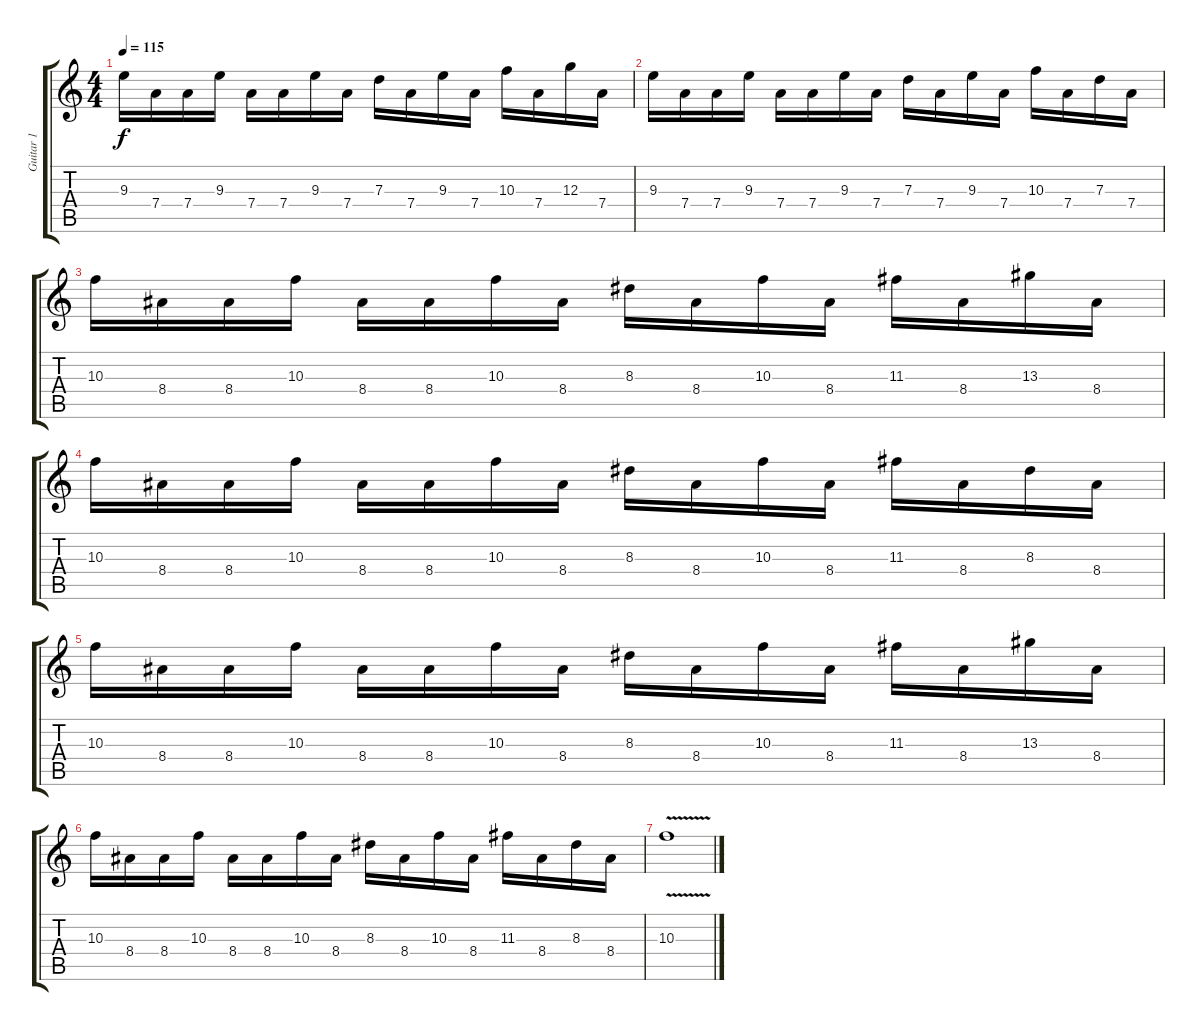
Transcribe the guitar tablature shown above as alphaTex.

\track ("Guitar 1" "Guitar 1") {instrument overdrivenguitar}
\staff {score tabs}
\tuning (E4 B3 G3 D3 A2 E2) {hide}
\ts (4 4)
\tempo 115
\clef g2
\ks c
9.3.16{dy f} 7.4.16 7.4.16 9.3.16 7.4.16 7.4.16 9.3.16 7.4.16 7.3.16 7.4.16 9.3.16 7.4.16 10.3.16 7.4.16 12.3.16 7.4.16 |
9.3.16 7.4.16 7.4.16 9.3.16 7.4.16 7.4.16 9.3.16 7.4.16 7.3.16 7.4.16 9.3.16 7.4.16 10.3.16 7.4.16 7.3.16 7.4.16 |
10.3.16 8.4.16 8.4.16 10.3.16 8.4.16 8.4.16 10.3.16 8.4.16 8.3.16 8.4.16 10.3.16 8.4.16 11.3.16 8.4.16 13.3.16 8.4.16 |
10.3.16 8.4.16 8.4.16 10.3.16 8.4.16 8.4.16 10.3.16 8.4.16 8.3.16 8.4.16 10.3.16 8.4.16 11.3.16 8.4.16 8.3.16 8.4.16 |
10.3.16 8.4.16 8.4.16 10.3.16 8.4.16 8.4.16 10.3.16 8.4.16 8.3.16 8.4.16 10.3.16 8.4.16 11.3.16 8.4.16 13.3.16 8.4.16 |
10.3.16 8.4.16 8.4.16 10.3.16 8.4.16 8.4.16 10.3.16 8.4.16 8.3.16 8.4.16 10.3.16 8.4.16 11.3.16 8.4.16 8.3.16 8.4.16 |
10.3{v}.1
